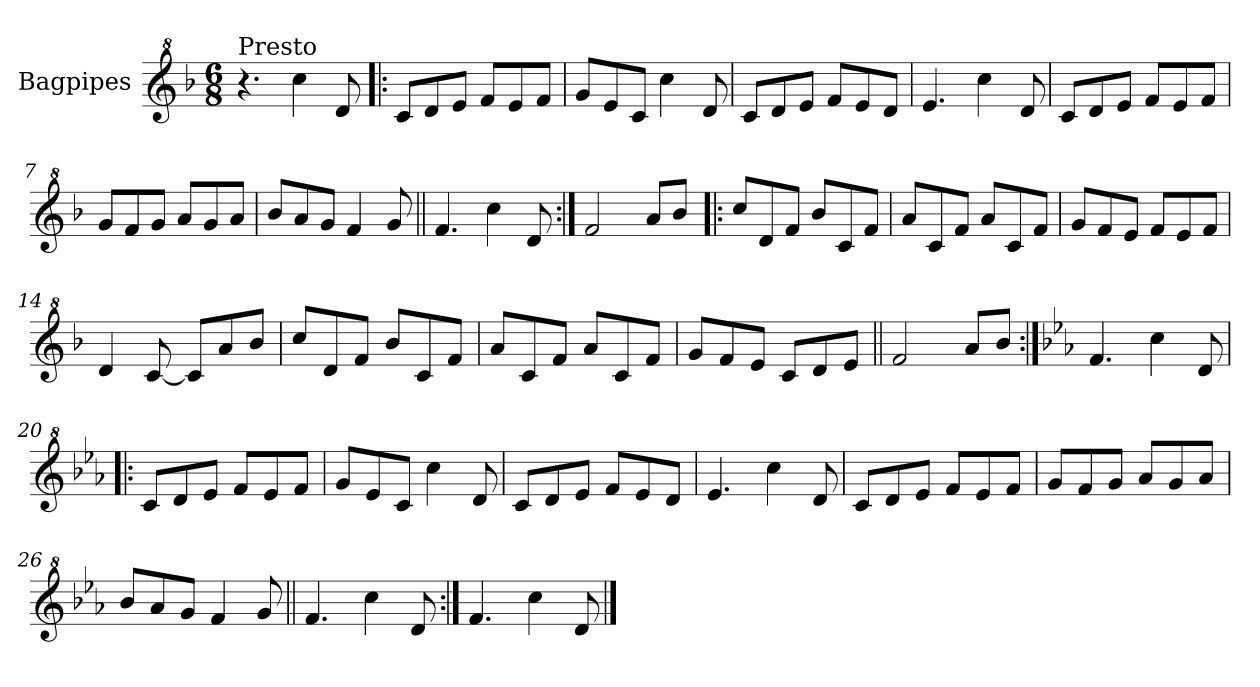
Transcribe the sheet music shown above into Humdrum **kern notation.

**kern
*part1
*staff1
*I"Bagpipes
*I'Bag
*clefG^2
*k[b-]
*F:
*M6/8
=1
!LO:TX:a:t=Presto
4.r
4ccc\
8dd/
=2!|:
8cc/L
8dd/
8ee/J
8ff/L
8ee/
8ff/J
=3
8gg/L
8ee/
8cc/J
4ccc\
8dd/
=4
8cc/L
8dd/
8ee/J
8ff/L
8ee/
8dd/J
=5
4.ee/
4ccc\
8dd/
=6
8cc/L
8dd/
8ee/J
8ff/L
8ee/
8ff/J
=7
8gg/L
8ff/
8gg/J
8aa/L
8gg/
8aa/J
=8
8bb-/L
8aa/
8gg/J
4ff/
8gg/
!!LO:LB:g=z
=9||
4.ff/
4ccc\
8dd/
=10:|!
2ff/
8aa/L
8bb-/J
=11!|:
8ccc/L
8dd/
8ff/J
8bb-/L
8cc/
8ff/J
=12
8aa/L
8cc/
8ff/J
8aa/L
8cc/
8ff/J
=13
8gg/L
8ff/
8ee/J
8ff/L
8ee/
8ff/J
=14
4dd/
[8cc/
8cc/L]
8aa/
8bb-/J
=15
8ccc/L
8dd/
8ff/J
8bb-/L
8cc/
8ff/J
=16
8aa/L
8cc/
8ff/J
8aa/L
8cc/
8ff/J
!!LO:LB:g=z
=17
8gg/L
8ff/
8ee/J
8cc/L
8dd/
8ee/J
=18||
2ff/
8aa/L
8bb-/J
=19:|!
*k[b-e-a-]
*E-:
4.ff/
4ccc\
8dd/
=20!|:
8cc/L
8dd/
8ee-/J
8ff/L
8ee-/
8ff/J
=21
8gg/L
8ee-/
8cc/J
4ccc\
8dd/
=22
8cc/L
8dd/
8ee-/J
8ff/L
8ee-/
8dd/J
=23
4.ee-/
4ccc\
8dd/
=24
8cc/L
8dd/
8ee-/J
8ff/L
8ee-/
8ff/J
!!LO:LB:g=z
=25
8gg/L
8ff/
8gg/J
8aa-/L
8gg/
8aa-/J
=26
8bb-/L
8aa-/
8gg/J
4ff/
8gg/
=27||
4.ff/
4ccc\
8dd/
=28:|!
4.ff/
4ccc\
8dd/
==
*-
